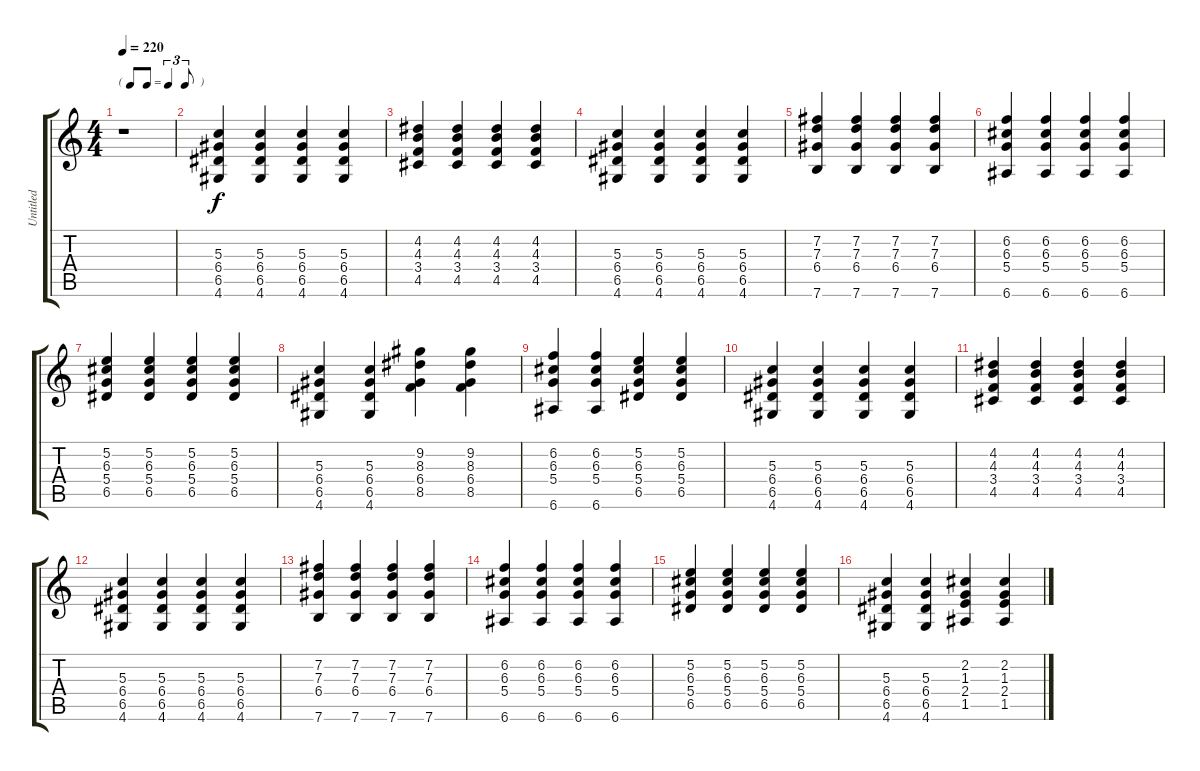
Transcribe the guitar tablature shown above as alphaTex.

\track ("Untitled" "Untitled") {instrument acousticguitarnylon}
\staff {score tabs}
\tuning (E4 B3 G3 D3 A2 E2) {hide}
\ts (4 4)
\tf triplet8th
\tempo 220
\clef g2
\ks c
r.1{dy f} |
(5.3 6.4 6.5 4.6).4 (5.3 6.4 6.5 4.6).4 (5.3 6.4 6.5 4.6).4 (5.3 6.4 6.5 4.6).4 |
(4.2 4.3 3.4 4.5).4 (4.2 4.3 3.4 4.5).4 (4.2 4.3 3.4 4.5).4 (4.2 4.3 3.4 4.5).4 |
(5.3 6.4 6.5 4.6).4 (5.3 6.4 6.5 4.6).4 (5.3 6.4 6.5 4.6).4 (5.3 6.4 6.5 4.6).4 |
(7.2 7.3 6.4 7.6).4 (7.2 7.3 6.4 7.6).4 (7.2 7.3 6.4 7.6).4 (7.2 7.3 6.4 7.6).4 |
(6.2 6.3 5.4 6.6).4 (6.2 6.3 5.4 6.6).4 (6.2 6.3 5.4 6.6).4 (6.2 6.3 5.4 6.6).4 |
(5.2 6.3 5.4 6.5).4 (5.2 6.3 5.4 6.5).4 (5.2 6.3 5.4 6.5).4 (5.2 6.3 5.4 6.5).4 |
(5.3 6.4 6.5 4.6).4 (5.3 6.4 6.5 4.6).4 (9.2 8.3 6.4 8.5).4 (9.2 8.3 6.4 8.5).4 |
(6.2 6.3 5.4 6.6).4 (6.2 6.3 5.4 6.6).4 (5.2 6.3 5.4 6.5).4 (5.2 6.3 5.4 6.5).4 |
(5.3 6.4 6.5 4.6).4 (5.3 6.4 6.5 4.6).4 (5.3 6.4 6.5 4.6).4 (5.3 6.4 6.5 4.6).4 |
(4.2 4.3 3.4 4.5).4 (4.2 4.3 3.4 4.5).4 (4.2 4.3 3.4 4.5).4 (4.2 4.3 3.4 4.5).4 |
(5.3 6.4 6.5 4.6).4 (5.3 6.4 6.5 4.6).4 (5.3 6.4 6.5 4.6).4 (5.3 6.4 6.5 4.6).4 |
(7.2 7.3 6.4 7.6).4 (7.2 7.3 6.4 7.6).4 (7.2 7.3 6.4 7.6).4 (7.2 7.3 6.4 7.6).4 |
(6.2 6.3 5.4 6.6).4 (6.2 6.3 5.4 6.6).4 (6.2 6.3 5.4 6.6).4 (6.2 6.3 5.4 6.6).4 |
(5.2 6.3 5.4 6.5).4 (5.2 6.3 5.4 6.5).4 (5.2 6.3 5.4 6.5).4 (5.2 6.3 5.4 6.5).4 |
(5.3 6.4 6.5 4.6).4 (5.3 6.4 6.5 4.6).4 (2.2 1.3 2.4 1.5).4 (2.2 1.3 2.4 1.5).4
